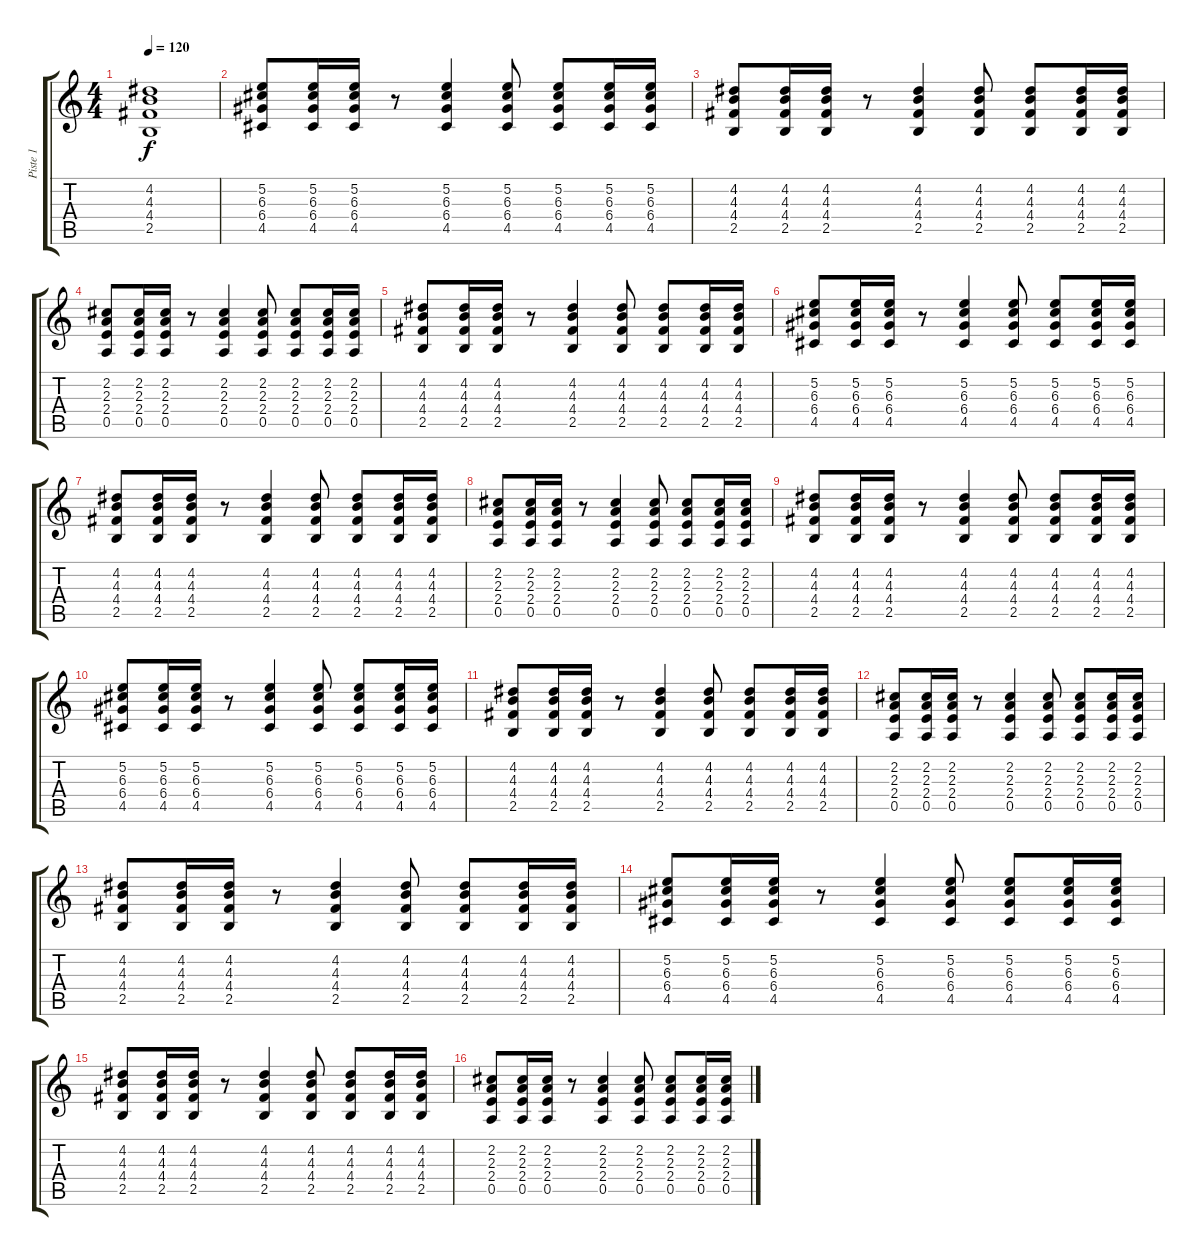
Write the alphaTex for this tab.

\track ("Piste 1" "Piste 1") {instrument acousticguitarsteel}
\staff {score tabs}
\tuning (E4 B3 G3 D3 A2 E2) {hide}
\ts (4 4)
\tempo 120
\clef g2
\ks c
(4.2 4.3 4.4 2.5).1{dy f} |
(5.2 6.3 6.4 4.5).8 (5.2 6.3 6.4 4.5).16 (5.2 6.3 6.4 4.5).16 r.8 (5.2 6.3 6.4 4.5).4 (5.2 6.3 6.4 4.5).8 (5.2 6.3 6.4 4.5).8 (5.2 6.3 6.4 4.5).16 (5.2 6.3 6.4 4.5).16 |
(4.2 4.3 4.4 2.5).8 (4.2 4.3 4.4 2.5).16 (4.2 4.3 4.4 2.5).16 r.8 (4.2 4.3 4.4 2.5).4 (4.2 4.3 4.4 2.5).8 (4.2 4.3 4.4 2.5).8 (4.2 4.3 4.4 2.5).16 (4.2 4.3 4.4 2.5).16 |
(2.2 2.3 2.4 0.5).8 (2.2 2.3 2.4 0.5).16 (2.2 2.3 2.4 0.5).16 r.8 (2.2 2.3 2.4 0.5).4 (2.2 2.3 2.4 0.5).8 (2.2 2.3 2.4 0.5).8 (2.2 2.3 2.4 0.5).16 (2.2 2.3 2.4 0.5).16 |
(4.2 4.3 4.4 2.5).8 (4.2 4.3 4.4 2.5).16 (4.2 4.3 4.4 2.5).16 r.8 (4.2 4.3 4.4 2.5).4 (4.2 4.3 4.4 2.5).8 (4.2 4.3 4.4 2.5).8 (4.2 4.3 4.4 2.5).16 (4.2 4.3 4.4 2.5).16 |
(5.2 6.3 6.4 4.5).8 (5.2 6.3 6.4 4.5).16 (5.2 6.3 6.4 4.5).16 r.8 (5.2 6.3 6.4 4.5).4 (5.2 6.3 6.4 4.5).8 (5.2 6.3 6.4 4.5).8 (5.2 6.3 6.4 4.5).16 (5.2 6.3 6.4 4.5).16 |
(4.2 4.3 4.4 2.5).8 (4.2 4.3 4.4 2.5).16 (4.2 4.3 4.4 2.5).16 r.8 (4.2 4.3 4.4 2.5).4 (4.2 4.3 4.4 2.5).8 (4.2 4.3 4.4 2.5).8 (4.2 4.3 4.4 2.5).16 (4.2 4.3 4.4 2.5).16 |
(2.2 2.3 2.4 0.5).8 (2.2 2.3 2.4 0.5).16 (2.2 2.3 2.4 0.5).16 r.8 (2.2 2.3 2.4 0.5).4 (2.2 2.3 2.4 0.5).8 (2.2 2.3 2.4 0.5).8 (2.2 2.3 2.4 0.5).16 (2.2 2.3 2.4 0.5).16 |
(4.2 4.3 4.4 2.5).8 (4.2 4.3 4.4 2.5).16 (4.2 4.3 4.4 2.5).16 r.8 (4.2 4.3 4.4 2.5).4 (4.2 4.3 4.4 2.5).8 (4.2 4.3 4.4 2.5).8 (4.2 4.3 4.4 2.5).16 (4.2 4.3 4.4 2.5).16 |
(5.2 6.3 6.4 4.5).8 (5.2 6.3 6.4 4.5).16 (5.2 6.3 6.4 4.5).16 r.8 (5.2 6.3 6.4 4.5).4 (5.2 6.3 6.4 4.5).8 (5.2 6.3 6.4 4.5).8 (5.2 6.3 6.4 4.5).16 (5.2 6.3 6.4 4.5).16 |
(4.2 4.3 4.4 2.5).8 (4.2 4.3 4.4 2.5).16 (4.2 4.3 4.4 2.5).16 r.8 (4.2 4.3 4.4 2.5).4 (4.2 4.3 4.4 2.5).8 (4.2 4.3 4.4 2.5).8 (4.2 4.3 4.4 2.5).16 (4.2 4.3 4.4 2.5).16 |
(2.2 2.3 2.4 0.5).8 (2.2 2.3 2.4 0.5).16 (2.2 2.3 2.4 0.5).16 r.8 (2.2 2.3 2.4 0.5).4 (2.2 2.3 2.4 0.5).8 (2.2 2.3 2.4 0.5).8 (2.2 2.3 2.4 0.5).16 (2.2 2.3 2.4 0.5).16 |
(4.2 4.3 4.4 2.5).8 (4.2 4.3 4.4 2.5).16 (4.2 4.3 4.4 2.5).16 r.8 (4.2 4.3 4.4 2.5).4 (4.2 4.3 4.4 2.5).8 (4.2 4.3 4.4 2.5).8 (4.2 4.3 4.4 2.5).16 (4.2 4.3 4.4 2.5).16 |
(5.2 6.3 6.4 4.5).8 (5.2 6.3 6.4 4.5).16 (5.2 6.3 6.4 4.5).16 r.8 (5.2 6.3 6.4 4.5).4 (5.2 6.3 6.4 4.5).8 (5.2 6.3 6.4 4.5).8 (5.2 6.3 6.4 4.5).16 (5.2 6.3 6.4 4.5).16 |
(4.2 4.3 4.4 2.5).8 (4.2 4.3 4.4 2.5).16 (4.2 4.3 4.4 2.5).16 r.8 (4.2 4.3 4.4 2.5).4 (4.2 4.3 4.4 2.5).8 (4.2 4.3 4.4 2.5).8 (4.2 4.3 4.4 2.5).16 (4.2 4.3 4.4 2.5).16 |
(2.2 2.3 2.4 0.5).8 (2.2 2.3 2.4 0.5).16 (2.2 2.3 2.4 0.5).16 r.8 (2.2 2.3 2.4 0.5).4 (2.2 2.3 2.4 0.5).8 (2.2 2.3 2.4 0.5).8 (2.2 2.3 2.4 0.5).16 (2.2 2.3 2.4 0.5).16
